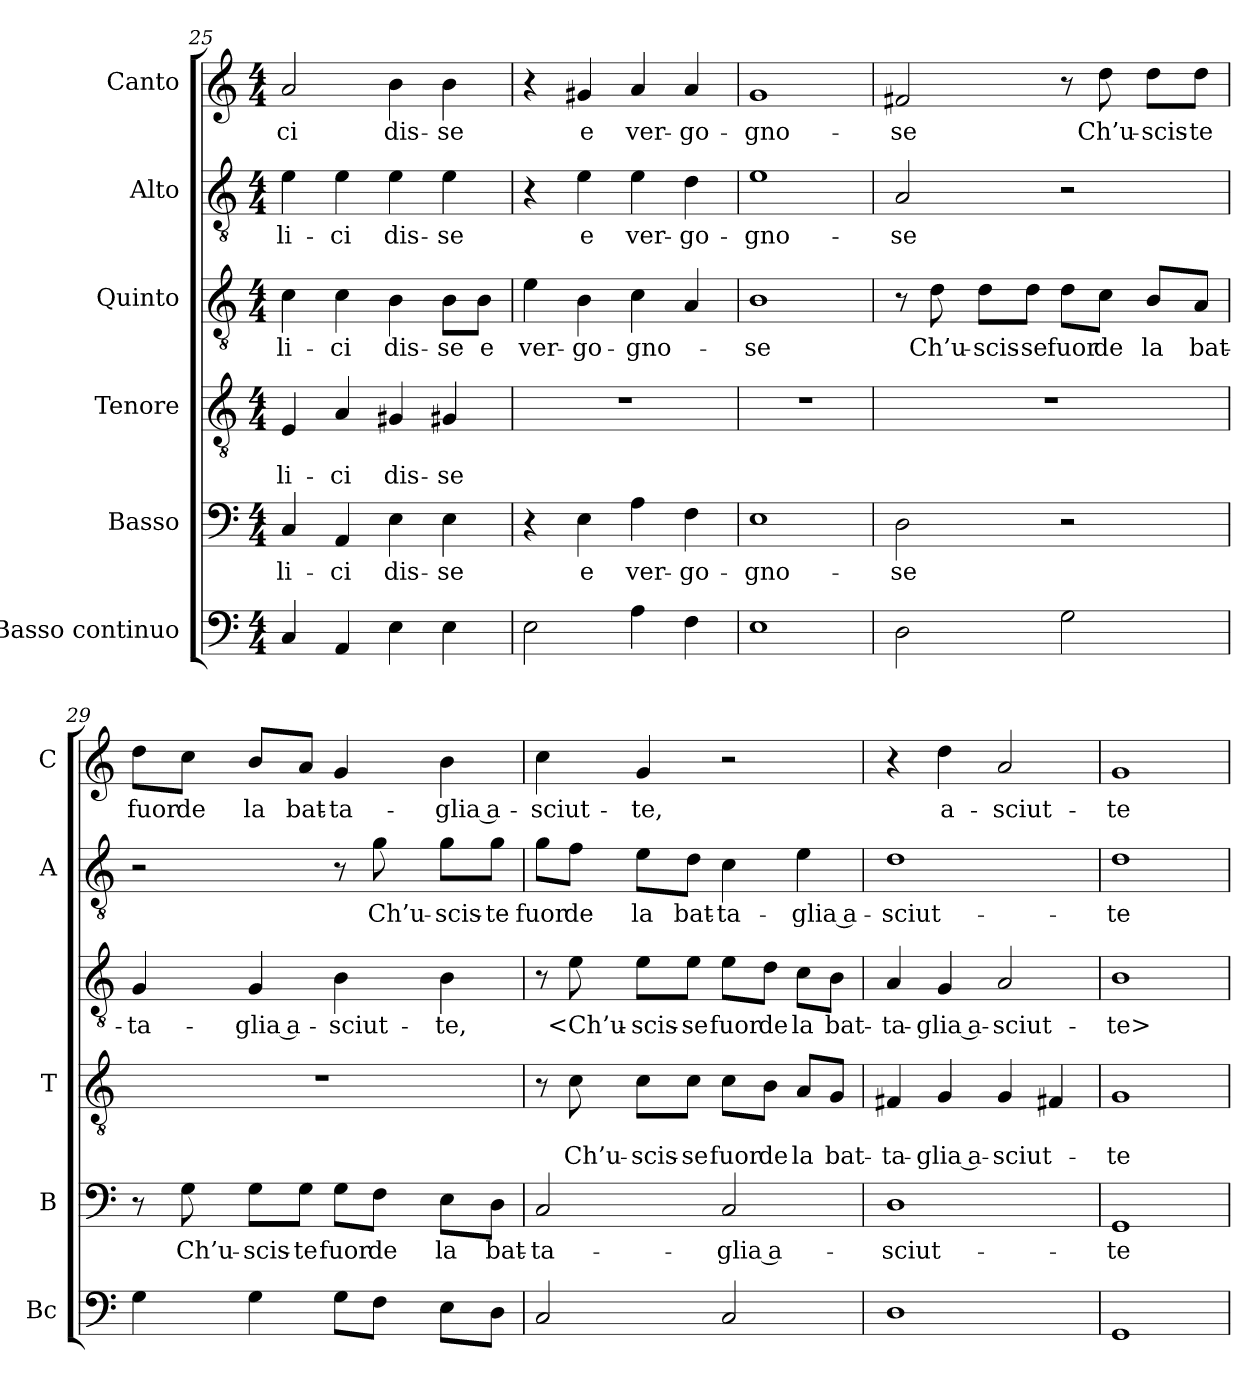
**kern	**kern	**text	**kern	**text	**text	**kern	**text	**kern	**text	**kern	**text
*part6	*part5	*part5	*part4	*part4	*part4	*part3	*part3	*part2	*part2	*part1	*part1
*staff6	*staff5	*staff5	*staff4	*staff4	*staff4	*staff3	*staff3	*staff2	*staff2	*staff1	*staff1
*I"Basso continuo	*I"Basso	*	*I"Tenore	*	*	*I"Quinto	*	*I"Alto	*	*I"Canto	*
*I'Bc	*I'B	*	*I'T	*	*	*	*	*I'A	*	*I'C	*
*clefF4	*clefF4	*	*clefGv2	*	*	*clefGv2	*	*clefGv2	*	*clefG2	*
*k[]	*k[]	*	*k[]	*	*	*k[]	*	*k[]	*	*k[]	*
*C:	*C:	*	*C:	*	*	*C:	*	*C:	*	*C:	*
*M4/4	*M4/4	*	*M4/4	*	*	*M4/4	*	*M4/4	*	*M4/4	*
=25	=25	=25	=25	=25	=25	=25	=25	=25	=25	=25	=25
4C	4C	-li-	4E	.	-li-	4c	-li-	4e	-li-	2a	-ci
4AA	4AA	-ci	4A	.	-ci	4c	-ci	4e	-ci	.	.
4E	4E	dis-	4G#X	.	dis-	4B	dis-	4e	dis-	4b	dis-
4E	4E	-se	4G#X	.	-se	8B\L	-se	4e	-se	4b	-se
.	.	.	.	.	.	8B\J	e	.	.	.	.
=26	=26	=26	=26	=26	=26	=26	=26	=26	=26	=26	=26
2E	4r	.	1r	.	.	4e	ver-	4r	.	4r	.
.	4E	e	.	.	.	4B	-go-	4e	e	4g#X	e
4A	4A	ver-	.	.	.	4c	-gno-	4e	ver-	4a	ver-
4F	4F	-go-	.	.	.	4A	.	4d	-go-	4a	-go-
=27	=27	=27	=27	=27	=27	=27	=27	=27	=27	=27	=27
1E	1E	-gno-	1r	.	.	1B	-se	1e	-gno-	1g	-gno-
=28	=28	=28	=28	=28	=28	=28	=28	=28	=28	=28	=28
2D	2D	-se	1r	.	.	8r	.	2A	-se	2f#X	-se
.	.	.	.	.	.	8d	Ch’u-	.	.	.	.
.	.	.	.	.	.	8d\L	-scis-	.	.	.	.
.	.	.	.	.	.	8d\J	-se	.	.	.	.
2G	2r	.	.	.	.	8d\L	fuor	2r	.	8r	.
.	.	.	.	.	.	8c\J	de	.	.	8dd	Ch’u-
.	.	.	.	.	.	8B/L	la	.	.	8dd\L	-scis-
.	.	.	.	.	.	8A/J	bat-	.	.	8dd\J	-te
=29	=29	=29	=29	=29	=29	=29	=29	=29	=29	=29	=29
4G	8r	.	1r	.	.	4G	-ta-	2r	.	8dd\L	fuor
.	8G	Ch’u-	.	.	.	.	.	.	.	8cc\J	de
4G	8G\L	-scis-	.	.	.	4G	-glia a-	.	.	8b/L	la
.	8G\J	-te	.	.	.	.	.	.	.	8a/J	bat-
8G\L	8G\L	fuor	.	.	.	4B	-sciut-	8r	.	4g	-ta-
8F\J	8F\J	de	.	.	.	.	.	8g	Ch’u-	.	.
8E\L	8E\L	la	.	.	.	4B	-te,	8g\L	-scis-	4b	-glia a-
8D\J	8D\J	bat-	.	.	.	.	.	8g\J	-te	.	.
=30	=30	=30	=30	=30	=30	=30	=30	=30	=30	=30	=30
2C	2C	-ta-	8r	.	.	8r	.	8g\L	fuor	4cc	-sciut-
.	.	.	8c	.	Ch’u-	8e	<Ch’u-	8f\J	de	.	.
.	.	.	8c\L	.	-scis-	8e\L	-scis-	8e\L	la	4g	-te,
.	.	.	8c\J	.	-se	8e\J	-se	8d\J	bat-	.	.
2C	2C	-glia a-	8c\L	.	fuor	8e\L	fuor	4c	-ta-	2r	.
.	.	.	8B\J	.	de	8d\J	de	.	.	.	.
.	.	.	8A/L	.	la	8c\L	la	4e	-glia a-	.	.
.	.	.	8G/J	.	bat-	8B\J	bat-	.	.	.	.
=31	=31	=31	=31	=31	=31	=31	=31	=31	=31	=31	=31
1D	1D	-sciut-	4F#X	.	-ta-	4A	-ta-	1d	-sciut-	4r	.
.	.	.	4G	.	-glia a-	4G	-glia a-	.	.	4dd	a-
.	.	.	4G	.	-sciut-	2A	-sciut-	.	.	2a	-sciut-
.	.	.	4F#X	.	.	.	.	.	.	.	.
=32	=32	=32	=32	=32	=32	=32	=32	=32	=32	=32	=32
1GG	1GG	-te	1G	.	-te	1B	-te>	1d	-te	1g	-te
=	=	=	=	=	=	=	=	=	=	=	=
*-	*-	*-	*-	*-	*-	*-	*-	*-	*-	*-	*-
